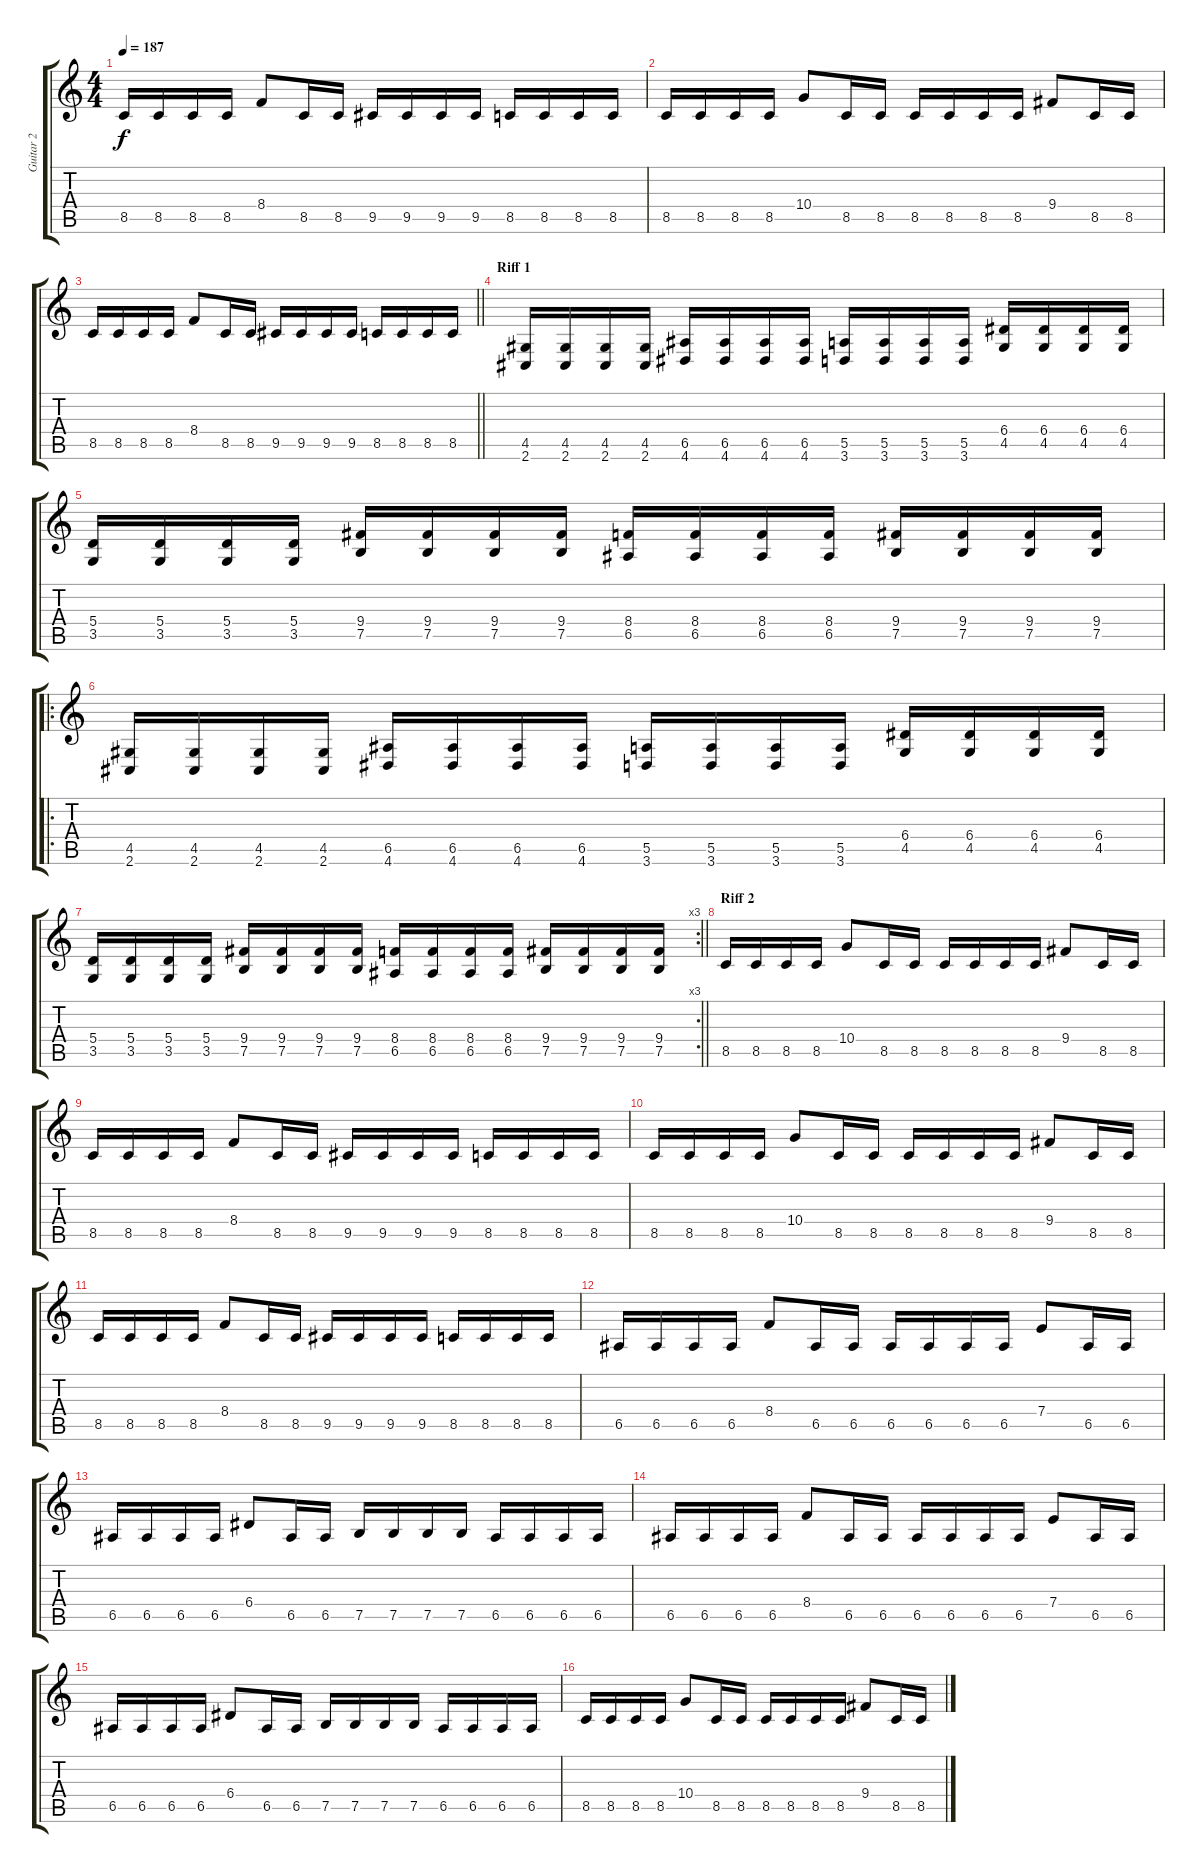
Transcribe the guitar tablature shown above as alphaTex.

\track ("Guitar 2" "Guitar 2") {instrument overdrivenguitar}
\staff {score tabs}
\tuning (B3 Gb3 D3 A2 E2 B1) {hide}
\ts (4 4)
\tempo 187
\clef g2
\ks c
8.5.16{dy f} 8.5.16 8.5.16 8.5.16 8.4.8 8.5.16 8.5.16 9.5.16 9.5.16 9.5.16 9.5.16 8.5.16 8.5.16 8.5.16 8.5.16 |
8.5.16 8.5.16 8.5.16 8.5.16 10.4.8 8.5.16 8.5.16 8.5.16 8.5.16 8.5.16 8.5.16 9.4.8 8.5.16 8.5.16 |
\barLineRight lightlight
8.5.16 8.5.16 8.5.16 8.5.16 8.4.8 8.5.16 8.5.16 9.5.16 9.5.16 9.5.16 9.5.16 8.5.16 8.5.16 8.5.16 8.5.16 |
\section ("" "Riff 1")
(4.5 2.6).16 (4.5 2.6).16 (4.5 2.6).16 (4.5 2.6).16 (6.5 4.6).16 (6.5 4.6).16 (6.5 4.6).16 (6.5 4.6).16 (5.5 3.6).16 (5.5 3.6).16 (5.5 3.6).16 (5.5 3.6).16 (6.4 4.5).16 (6.4 4.5).16 (6.4 4.5).16 (6.4 4.5).16 |
(5.4 3.5).16 (5.4 3.5).16 (5.4 3.5).16 (5.4 3.5).16 (9.4 7.5).16 (9.4 7.5).16 (9.4 7.5).16 (9.4 7.5).16 (8.4 6.5).16 (8.4 6.5).16 (8.4 6.5).16 (8.4 6.5).16 (9.4 7.5).16 (9.4 7.5).16 (9.4 7.5).16 (9.4 7.5).16 |
\ro
(4.5 2.6).16 (4.5 2.6).16 (4.5 2.6).16 (4.5 2.6).16 (6.5 4.6).16 (6.5 4.6).16 (6.5 4.6).16 (6.5 4.6).16 (5.5 3.6).16 (5.5 3.6).16 (5.5 3.6).16 (5.5 3.6).16 (6.4 4.5).16 (6.4 4.5).16 (6.4 4.5).16 (6.4 4.5).16 |
\rc 3
\barLineRight lightlight
(5.4 3.5).16 (5.4 3.5).16 (5.4 3.5).16 (5.4 3.5).16 (9.4 7.5).16 (9.4 7.5).16 (9.4 7.5).16 (9.4 7.5).16 (8.4 6.5).16 (8.4 6.5).16 (8.4 6.5).16 (8.4 6.5).16 (9.4 7.5).16 (9.4 7.5).16 (9.4 7.5).16 (9.4 7.5).16 |
\section ("" "Riff 2")
8.5.16 8.5.16 8.5.16 8.5.16 10.4.8 8.5.16 8.5.16 8.5.16 8.5.16 8.5.16 8.5.16 9.4.8 8.5.16 8.5.16 |
8.5.16 8.5.16 8.5.16 8.5.16 8.4.8 8.5.16 8.5.16 9.5.16 9.5.16 9.5.16 9.5.16 8.5.16 8.5.16 8.5.16 8.5.16 |
8.5.16 8.5.16 8.5.16 8.5.16 10.4.8 8.5.16 8.5.16 8.5.16 8.5.16 8.5.16 8.5.16 9.4.8 8.5.16 8.5.16 |
8.5.16 8.5.16 8.5.16 8.5.16 8.4.8 8.5.16 8.5.16 9.5.16 9.5.16 9.5.16 9.5.16 8.5.16 8.5.16 8.5.16 8.5.16 |
6.5.16 6.5.16 6.5.16 6.5.16 8.4.8 6.5.16 6.5.16 6.5.16 6.5.16 6.5.16 6.5.16 7.4.8 6.5.16 6.5.16 |
6.5.16 6.5.16 6.5.16 6.5.16 6.4.8 6.5.16 6.5.16 7.5.16 7.5.16 7.5.16 7.5.16 6.5.16 6.5.16 6.5.16 6.5.16 |
6.5.16 6.5.16 6.5.16 6.5.16 8.4.8 6.5.16 6.5.16 6.5.16 6.5.16 6.5.16 6.5.16 7.4.8 6.5.16 6.5.16 |
6.5.16 6.5.16 6.5.16 6.5.16 6.4.8 6.5.16 6.5.16 7.5.16 7.5.16 7.5.16 7.5.16 6.5.16 6.5.16 6.5.16 6.5.16 |
8.5.16 8.5.16 8.5.16 8.5.16 10.4.8 8.5.16 8.5.16 8.5.16 8.5.16 8.5.16 8.5.16 9.4.8 8.5.16 8.5.16
